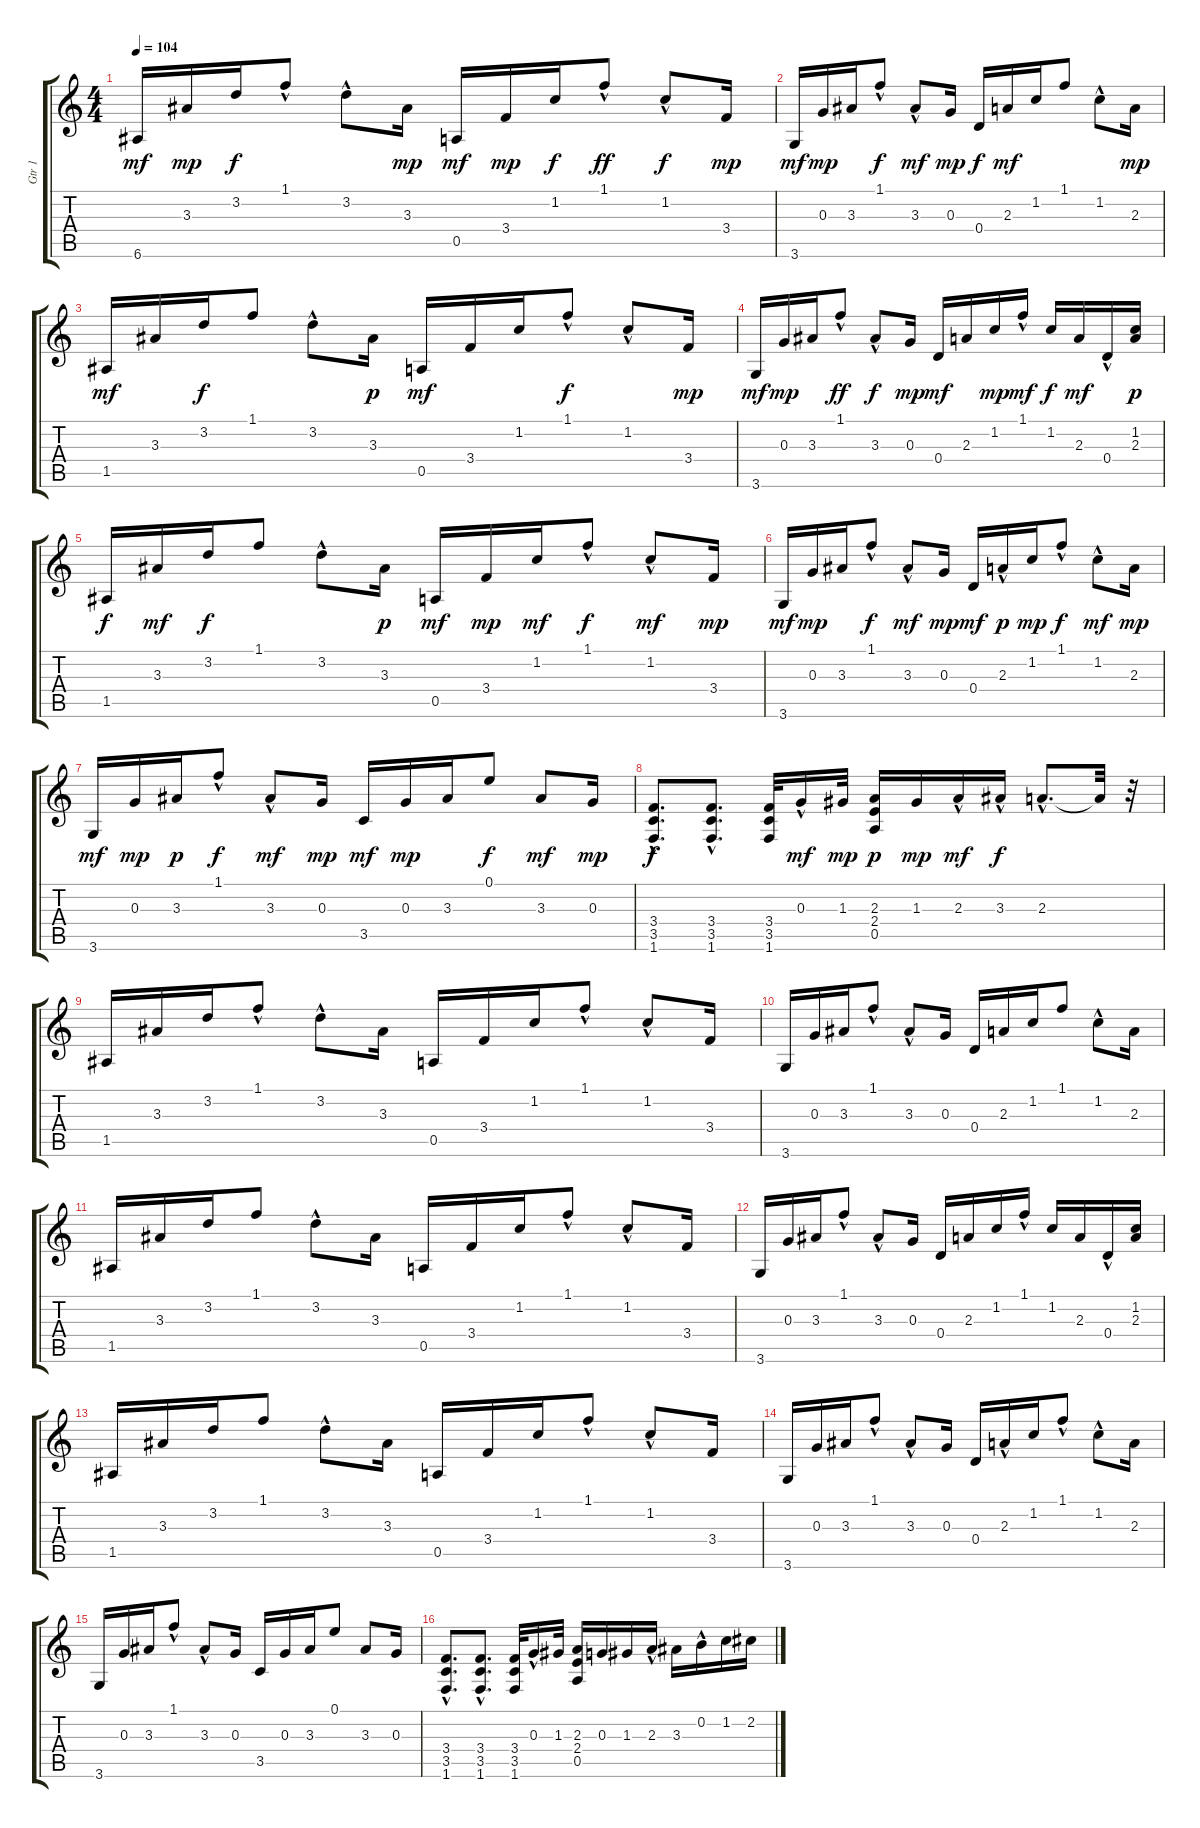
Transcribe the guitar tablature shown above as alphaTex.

\track ("Gtr 1" "Gtr 1") {instrument acousticguitarsteel}
\staff {score tabs}
\tuning (E4 B3 G3 D3 A2 E2) {hide}
\ts (4 4)
\tempo 104
\clef g2
\ks c
6.6.16{dy mf} 3.3.16{dy mp} 3.2.16{dy f} 1.1{hac}.8 3.2{hac}.8 3.3.16{dy mp} 0.5.16{dy mf} 3.4.16{dy mp} 1.2.16{dy f} 1.1{hac}.8{dy ff} 1.2{hac}.8{dy f} 3.4.16{dy mp} |
3.6.16{dy mf} 0.3.16{dy mp} 3.3.16 1.1{hac}.8{dy f} 3.3{hac}.8{dy mf} 0.3.16{dy mp} 0.4.16{dy f} 2.3.16{dy mf} 1.2.16 1.1.8 1.2{hac}.8 2.3.16{dy mp} |
1.5.16{dy mf} 3.3.16 3.2.16{dy f} 1.1.8 3.2{hac}.8 3.3.16{dy p} 0.5.16{dy mf} 3.4.16 1.2.16 1.1{hac}.8{dy f} 1.2{hac}.8 3.4.16{dy mp} |
3.6.16{dy mf} 0.3.16{dy mp} 3.3.16 1.1{hac}.8{dy ff} 3.3{hac}.8{dy f} 0.3.16{dy mp} 0.4.16{dy mf} 2.3.16 1.2.16{dy mp} 1.1{hac}.16{dy mf} 1.2.16{dy f} 2.3.16{dy mf} 0.4{hac}.16 (1.2 2.3).16{dy p} |
1.5.16{dy f} 3.3.16{dy mf} 3.2.16{dy f} 1.1.8 3.2{hac}.8 3.3.16{dy p} 0.5.16{dy mf} 3.4.16{dy mp} 1.2.16{dy mf} 1.1{hac}.8{dy f} 1.2{hac}.8{dy mf} 3.4.16{dy mp} |
3.6.16{dy mf} 0.3.16{dy mp} 3.3.16 1.1{hac}.8{dy f} 3.3{hac}.8{dy mf} 0.3.16{dy mp} 0.4.16{dy mf} 2.3{hac}.16{dy p} 1.2.16{dy mp} 1.1{hac}.8{dy f} 1.2{hac}.8{dy mf} 2.3.16{dy mp} |
3.6.16{dy mf} 0.3.16{dy mp} 3.3.16{dy p} 1.1{hac}.8{dy f} 3.3{hac}.8{dy mf} 0.3.16{dy mp} 3.5.16{dy mf} 0.3.16{dy mp} 3.3.16 0.1.8{dy f} 3.3.8{dy mf} 0.3.16{dy mp} |
(3.4{hac} 3.5{hac} 1.6{hac}).8{d dy f} (3.4 3.5{hac} 1.6{hac}).8{d} (3.4 3.5 1.6).32 0.3{hac}.16{dy mf} 1.3.32{dy mp} (2.3 2.4 0.5).16{dy p} 1.3.16{dy mp} 2.3{hac}.16{dy mf} 3.3{hac}.16{dy f} 2.3{hac}.8{d} 2.3{t}.32 r.32 |
1.5.16 3.3.16 3.2.16 1.1{hac}.8 3.2{hac}.8 3.3.16 0.5.16 3.4.16 1.2.16 1.1{hac}.8 1.2{hac}.8 3.4.16 |
3.6.16 0.3.16 3.3.16 1.1{hac}.8 3.3{hac}.8 0.3.16 0.4.16 2.3.16 1.2.16 1.1.8 1.2{hac}.8 2.3.16 |
1.5.16 3.3.16 3.2.16 1.1.8 3.2{hac}.8 3.3.16 0.5.16 3.4.16 1.2.16 1.1{hac}.8 1.2{hac}.8 3.4.16 |
3.6.16 0.3.16 3.3.16 1.1{hac}.8 3.3{hac}.8 0.3.16 0.4.16 2.3.16 1.2.16 1.1{hac}.16 1.2.16 2.3.16 0.4{hac}.16 (1.2 2.3).16 |
1.5.16 3.3.16 3.2.16 1.1.8 3.2{hac}.8 3.3.16 0.5.16 3.4.16 1.2.16 1.1{hac}.8 1.2{hac}.8 3.4.16 |
3.6.16 0.3.16 3.3.16 1.1{hac}.8 3.3{hac}.8 0.3.16 0.4.16 2.3{hac}.16 1.2.16 1.1{hac}.8 1.2{hac}.8 2.3.16 |
3.6.16 0.3.16 3.3.16 1.1{hac}.8 3.3{hac}.8 0.3.16 3.5.16 0.3.16 3.3.16 0.1.8 3.3.8 0.3.16 |
(3.4{hac} 3.5{hac} 1.6{hac}).8{d} (3.4 3.5{hac} 1.6{hac}).8{d} (3.4 3.5 1.6).32 0.3{hac}.16 1.3.32 (2.3 2.4 0.5).16 0.3.16 1.3.16 2.3{hac}.16 3.3.16 0.2{hac}.16 1.2.16 2.2.16
